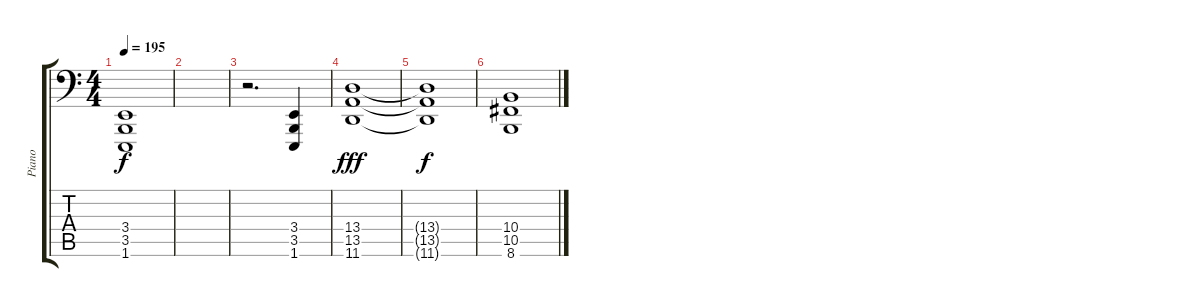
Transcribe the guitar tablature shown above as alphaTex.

\track ("Piano" "Piano") {instrument acousticgrandpiano}
\staff {score tabs}
\tuning (Eb3 Bb2 Gb2 Db2 Ab1 Eb1) {hide}
\ts (4 4)
\tempo 195
\clef f4
\ks c
(3.4{t} 3.5{t} 1.6{t}).1{dy f} |
|
r.2{d} (3.4 3.5 1.6).4 |
(13.4 13.5 11.6).1{dy fff} |
(13.4{t} 13.5{t} 11.6{t}).1{dy f} |
(10.4 10.5 8.6).1
